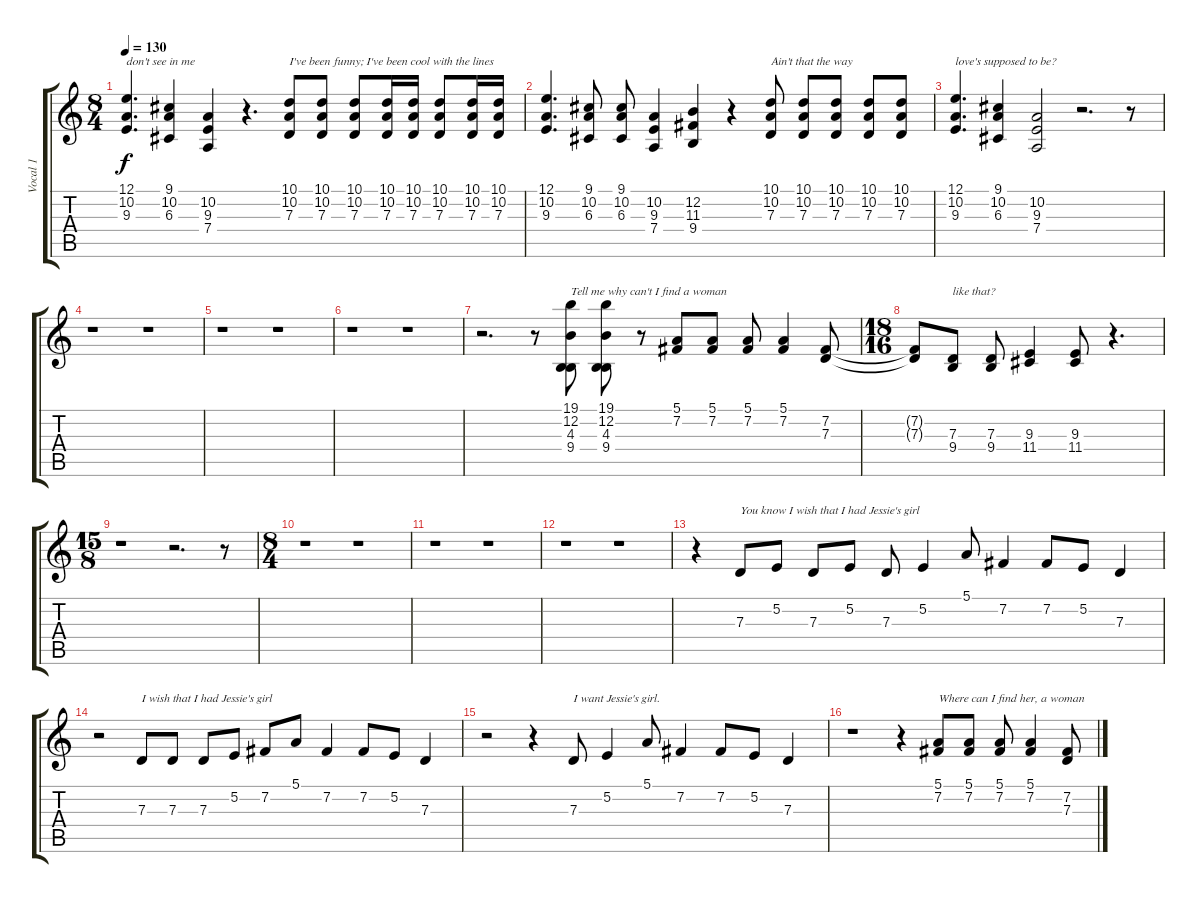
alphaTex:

\track ("Vocal 1" "Vocal 1") {instrument lead6voice}
\staff {score tabs}
\tuning (E4 B3 G3 D3 A2 E2) {hide}
\ts (8 4)
\tempo 130
\clef g2
\ks c
(12.1 10.2 9.3).4{d txt "don't see in me " dy f} (9.1 10.2 6.3).4 (10.2 9.3 7.4).4 r.4{d} (10.1 10.2 7.3).8{txt "I've been funny; I've been cool with the lines "} (10.1 10.2 7.3).8 (10.1 10.2 7.3).8 (10.1 10.2 7.3).16 (10.1 10.2 7.3).16 (10.1 10.2 7.3).8 (10.1 10.2 7.3).16 (10.1 10.2 7.3).16 |
(12.1 10.2 9.3).4{d} (9.1 10.2 6.3).8 (9.1 10.2 6.3).8 (10.2 9.3 7.4).4 (12.2 11.3 9.4).4 r.4 (10.1 10.2 7.3).8{txt "Ain't that the way "} (10.1 10.2 7.3).8 (10.1 10.2 7.3).8 (10.1 10.2 7.3).8 (10.1 10.2 7.3).8 |
(12.1 10.2 9.3).4{d txt "love's supposed to be? "} (9.1 10.2 6.3).4 (10.2 9.3 7.4).2 r.2{d} r.8 |
r.1 r.1 |
r.1 r.1 |
r.1 r.1 |
r.2{d} r.8 (19.1 12.2 4.3 9.4).8{txt "Tell me why can't I find a woman "} (19.1 12.2 4.3 9.4).8 r.8 (5.1 7.2).8 (5.1 7.2).8 (5.1 7.2).8 (5.1 7.2).4 (7.2 7.3).8 |
\ts (18 16)
(7.2{t} 7.3{t}).8 (7.3 9.4).8{txt "like that?"} (7.3 9.4).8 (9.3 11.4).4 (9.3 11.4).8 r.4{d} |
\ts (15 8)
r.1 r.2{d} r.8 |
\ts (8 4)
r.1 r.1 |
r.1 r.1 |
r.1 r.1 |
r.4 7.3.8{txt "You know I wish that I had Jessie's girl "} 5.2.8 7.3.8 5.2.8 7.3.8 5.2.4 5.1.8 7.2.4 7.2.8 5.2.8 7.3.4 |
r.2 7.3.8{txt "I wish that I had Jessie's girl "} 7.3.8 7.3.8 5.2.8 7.2.8 5.1.8 7.2.4 7.2.8 5.2.8 7.3.4 |
r.2 r.4 7.3.8{txt "I want Jessie's girl."} 5.2.4 5.1.8 7.2.4 7.2.8 5.2.8 7.3.4 |
r.1 r.4 (5.1 7.2).8{txt "Where can I find her, a woman "} (5.1 7.2).8 (5.1 7.2).8 (5.1 7.2).4 (7.2 7.3).8
